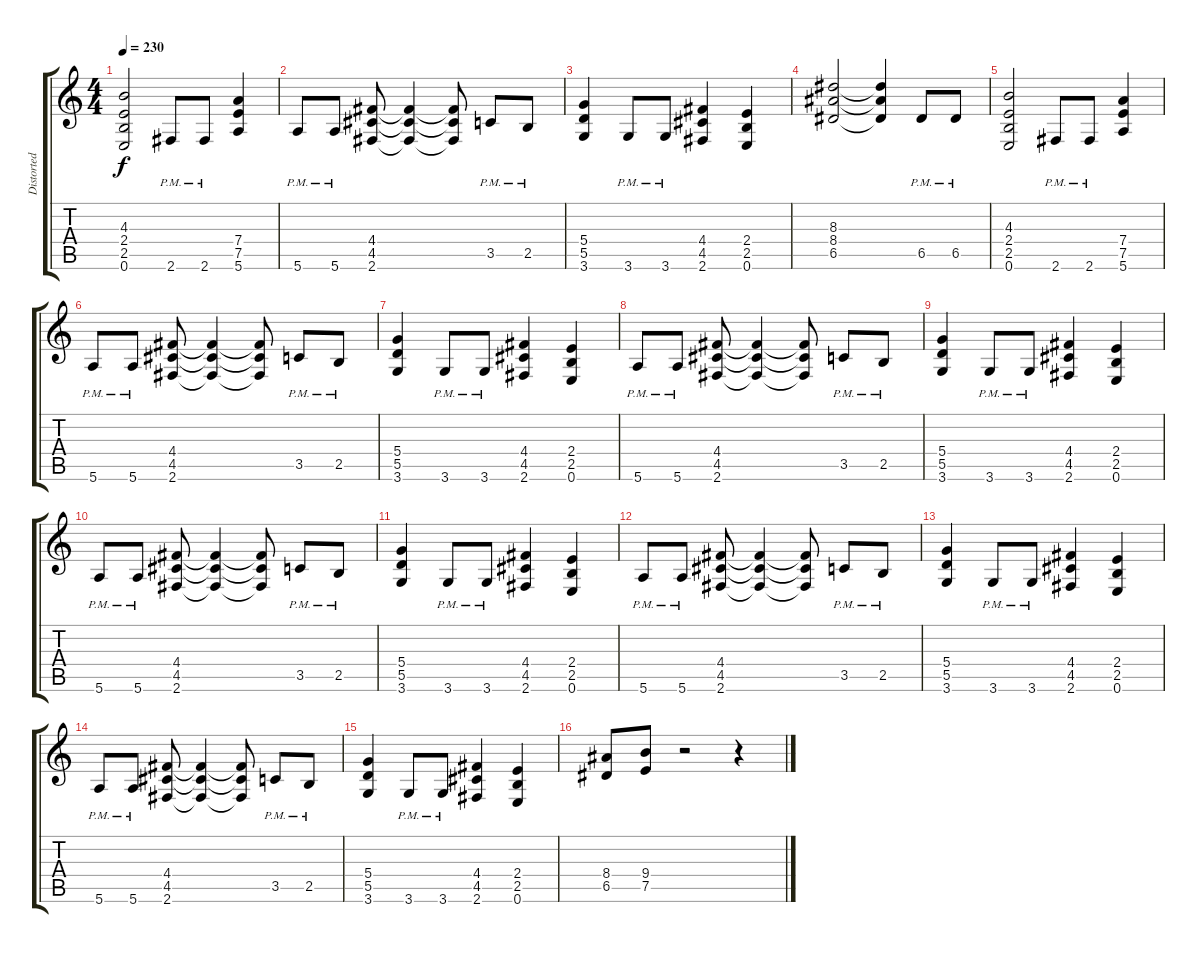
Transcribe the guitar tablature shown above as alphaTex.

\track ("Distorted rhythm" "Distorted ") {instrument distortionguitar}
\staff {score tabs}
\tuning (E4 B3 G3 D3 A2 E2) {hide}
\ts (4 4)
\tempo 230
\clef g2
\ks c
(4.3 2.4 2.5 0.6).2{dy f} 2.6{pm}.8 2.6{pm}.8 (7.4 7.5 5.6).4 |
5.6{pm}.8 5.6{pm}.8 (4.4 4.5 2.6).8 (4.4{t} 4.5{t} 2.6{t}).4 (4.4{t} 4.5{t} 2.6{t}).8 3.5{pm}.8 2.5{pm}.8 |
(5.4 5.5 3.6).4 3.6{pm}.8 3.6{pm}.8 (4.4 4.5 2.6).4 (2.4 2.5 0.6).4 |
(8.3 8.4 6.5).2 (8.3{t} 8.4{t} 6.5{t}).4 6.5{pm}.8 6.5{pm}.8 |
(4.3 2.4 2.5 0.6).2 2.6{pm}.8 2.6{pm}.8 (7.4 7.5 5.6).4 |
5.6{pm}.8 5.6{pm}.8 (4.4 4.5 2.6).8 (4.4{t} 4.5{t} 2.6{t}).4 (4.4{t} 4.5{t} 2.6{t}).8 3.5{pm}.8 2.5{pm}.8 |
(5.4 5.5 3.6).4 3.6{pm}.8 3.6{pm}.8 (4.4 4.5 2.6).4 (2.4 2.5 0.6).4 |
5.6{pm}.8 5.6{pm}.8 (4.4 4.5 2.6).8 (4.4{t} 4.5{t} 2.6{t}).4 (4.4{t} 4.5{t} 2.6{t}).8 3.5{pm}.8 2.5{pm}.8 |
(5.4 5.5 3.6).4 3.6{pm}.8 3.6{pm}.8 (4.4 4.5 2.6).4 (2.4 2.5 0.6).4 |
5.6{pm}.8 5.6{pm}.8 (4.4 4.5 2.6).8 (4.4{t} 4.5{t} 2.6{t}).4 (4.4{t} 4.5{t} 2.6{t}).8 3.5{pm}.8 2.5{pm}.8 |
(5.4 5.5 3.6).4 3.6{pm}.8 3.6{pm}.8 (4.4 4.5 2.6).4 (2.4 2.5 0.6).4 |
5.6{pm}.8 5.6{pm}.8 (4.4 4.5 2.6).8 (4.4{t} 4.5{t} 2.6{t}).4 (4.4{t} 4.5{t} 2.6{t}).8 3.5{pm}.8 2.5{pm}.8 |
(5.4 5.5 3.6).4 3.6{pm}.8 3.6{pm}.8 (4.4 4.5 2.6).4 (2.4 2.5 0.6).4 |
5.6{pm}.8 5.6{pm}.8 (4.4 4.5 2.6).8 (4.4{t} 4.5{t} 2.6{t}).4 (4.4{t} 4.5{t} 2.6{t}).8 3.5{pm}.8 2.5{pm}.8 |
(5.4 5.5 3.6).4 3.6{pm}.8 3.6{pm}.8 (4.4 4.5 2.6).4 (2.4 2.5 0.6).4 |
(8.4 6.5).8 (9.4 7.5).8 r.2 r.4
